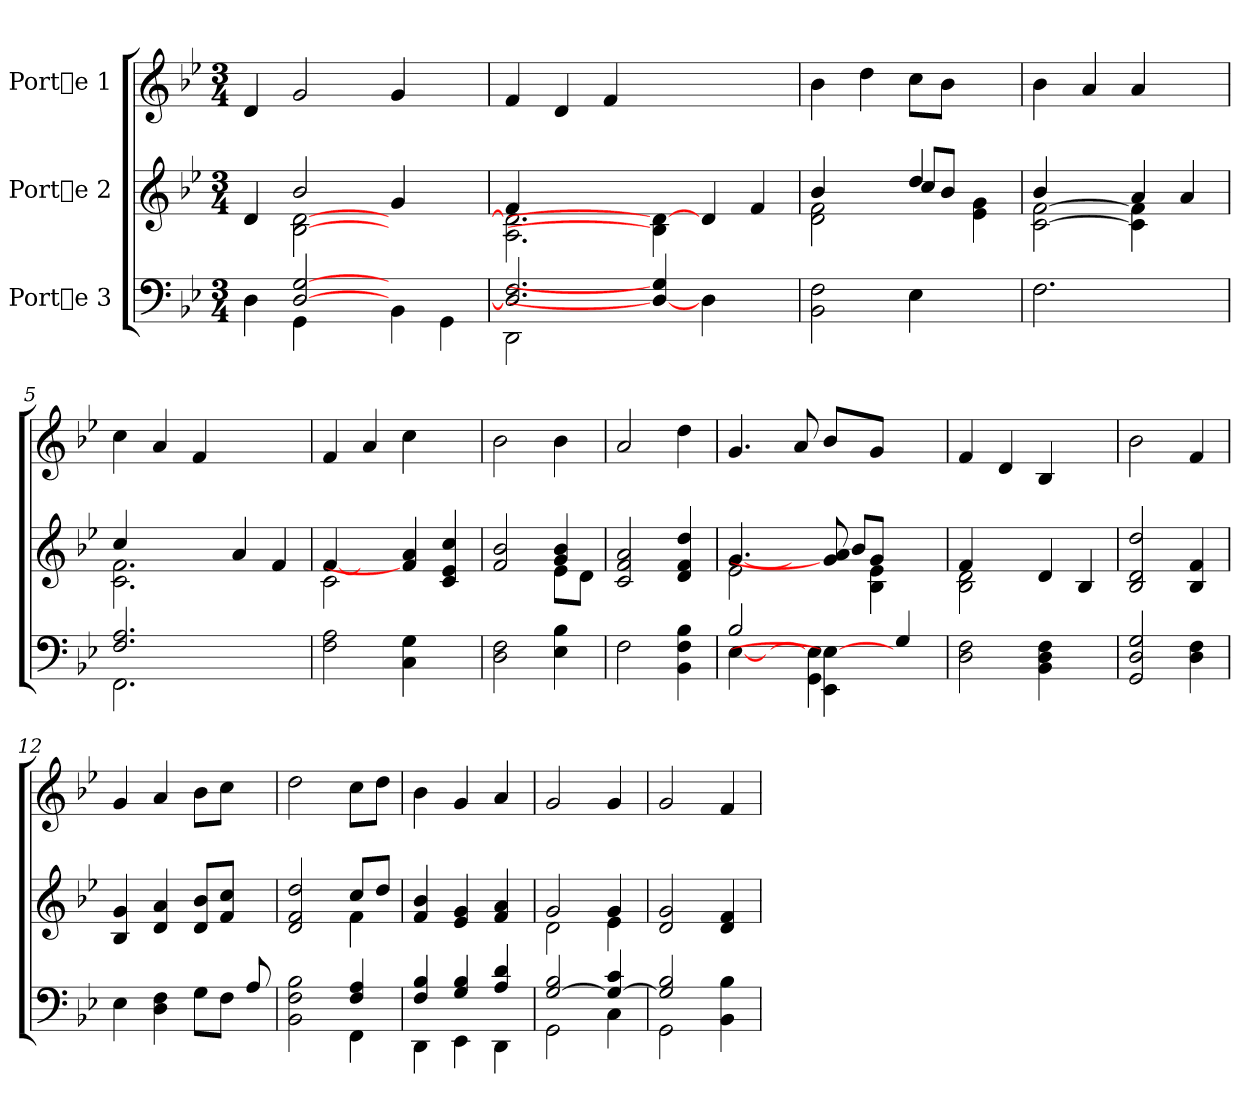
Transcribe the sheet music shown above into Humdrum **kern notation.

**kern	**kern	**kern
*part3	*part2	*part1
*staff3	*staff2	*staff1
*I"Porte 3	*I"Porte 2	*I"Porte 1
!!LO:PB:g=z
*stria5	*stria5	*stria5
*clefF4	*clefG2	*clefG2
*k[b-e-]	*k[b-e-]	*k[b-e-]
*B-:	*B-:	*B-:
*M3/4	*M3/4	*M3/4
=1	=1	=1
*^	*^	*
4D\	4ryy	4d/	4ryy	4d/
[2G/ [<2D/	4GG\	[>2d\ [2B-\	2b-/	2g/
.	2.ryy	.	.	.
4BB-\	.	4g/	4ryy	4g/
4GG\	.	4ryy	4ryy	4ryy
=2	=2	=2	=2	=2
2.F/ 2.D/]	2DD\	2.d\] 2.A\	4f/	4f/
.	.	.	1ryy	4d/
.	4ryy	.	.	4f/
4G/] 4D/_	2.ryy	4d\_ 4B-\]	.	2.ryy
4D\	.	4d/	.	.
4ryy	.	4f/	4ryy	.
*v	*v	*	*	*
=3	=3	=3	=3
2F\ 2BB-\	2f\ 2d\	4b-/	4b-\
.	.	4ryy	4dd\
4E-\	4dd/	8cc/L	8cc\L
.	.	8b-/J	8b-\J
4ryy	4g\ 4e-\	4ryy	4ryy
=4	=4	=4	=4
2.F\	[>2f\ [>2c\	4b-/	4b-\
.	.	4ryy	4a/
.	4a/	4f\] 4c\]	4a/
4ryy	4a/	4ryy	4ryy
=5	=5	=5	=5
*^	*	*	*
2.A/ 2.F/	2.FF\	2.f\ 2.c\	4cc/	4cc\
.	.	.	1ryy	4a/
.	.	.	.	4f/
2ryy	2ryy	4a/	.	2ryy
.	.	4f/	.	.
*v	*v	*	*	*
!!LO:LB:g=z
=6	=6	=6	=6
2A\ 2F\	2c\	[<4f/	4f/
.	.	2.ryy	4a/
4G\ 4C\	4a/ 4f/]	.	4cc\
4ryy	4cc/ 4e-/ 4c/	.	4ryy
=7	=7	=7	=7
2F\ 2D\	2b-/ 2f/	2ryy	2b-\
4B-\ 4E-\	4b-/ 4g/	8e-\L	4b-\
.	.	8d\J	.
*	*v	*v	*
=8	=8	=8
2F\	2a/ 2f/ 2c/	2a/
4B-\ 4F\ 4BB-\	4dd/ 4f/ 4d/	4dd\
=9	=9	=9
*^	*^	*
2B-/	[>4E-\	2e-\	[<4.g/	4.g/
.	4ryy	.	.	.
.	.	.	8ryy	8a/
4E-\_> 4EE-\	4E-\] 4GG\	8a/ 8g/]	8b-/L	8b-/L
.	.	4e-\ 4B-\	8g/J	8g/J
4G/	4ryy	.	8ryy	4ryy
.	.	8ryy	8ryy	.
*v	*v	*	*	*
=10	=10	=10	=10
2F\ 2D\	2d\ 2B-\	4f/	4f/
.	.	2.ryy	4d/
4F\ 4D\ 4BB-\	4d/	.	4B-/
4ryy	4B-/	.	4ryy
*	*v	*v	*
=11	=11	=11
2G/ 2D/ 2GG/	2dd/ 2d/ 2B-/	2b-\
4F\ 4D\	4f/ 4B-/	4f/
=12	=12	=12
4E-\	4g/ 4B-/	4g/
4F\ 4D\	4a/ 4d/	4a/
8G\L	8b-/ 8d/L	8b-\L
8F\J	8cc/ 8f/J	8cc\J
8A/	8ryy	8ryy
!!LO:LB:g=z
=13	=13	=13
*^	*^	*
2B-\ 2F\ 2BB-\	2ryy	2dd/ 2f/ 2d/	2ryy	2dd\
4A/ 4F/	4FF\	4f\	8cc/L	8cc\L
.	.	.	8dd/J	8dd\J
*	*	*v	*v	*
=14	=14	=14	=14
4B-/ 4F/	4DD\	4b-/ 4f/	4b-\
4B-/ 4G/	4EE-\	4g/ 4e-/	4g/
4d/ 4A/	4DD\	4a/ 4f/	4a/
=15	=15	=15	=15
*	*	*^	*
2B-/ [<2G/	2GG\	2g/	2d\	2g/
4c/ 4G/_<	4C\	4g/	4e-\	4g/
*	*	*v	*v	*
=16	=16	=16	=16
2B-/ 2G/]	2GG\	2g/ 2d/	2g/
4B-\ 4BB-\	4ryy	4f/ 4d/	4f/
*v	*v	*	*
=	=	=
*-	*-	*-
